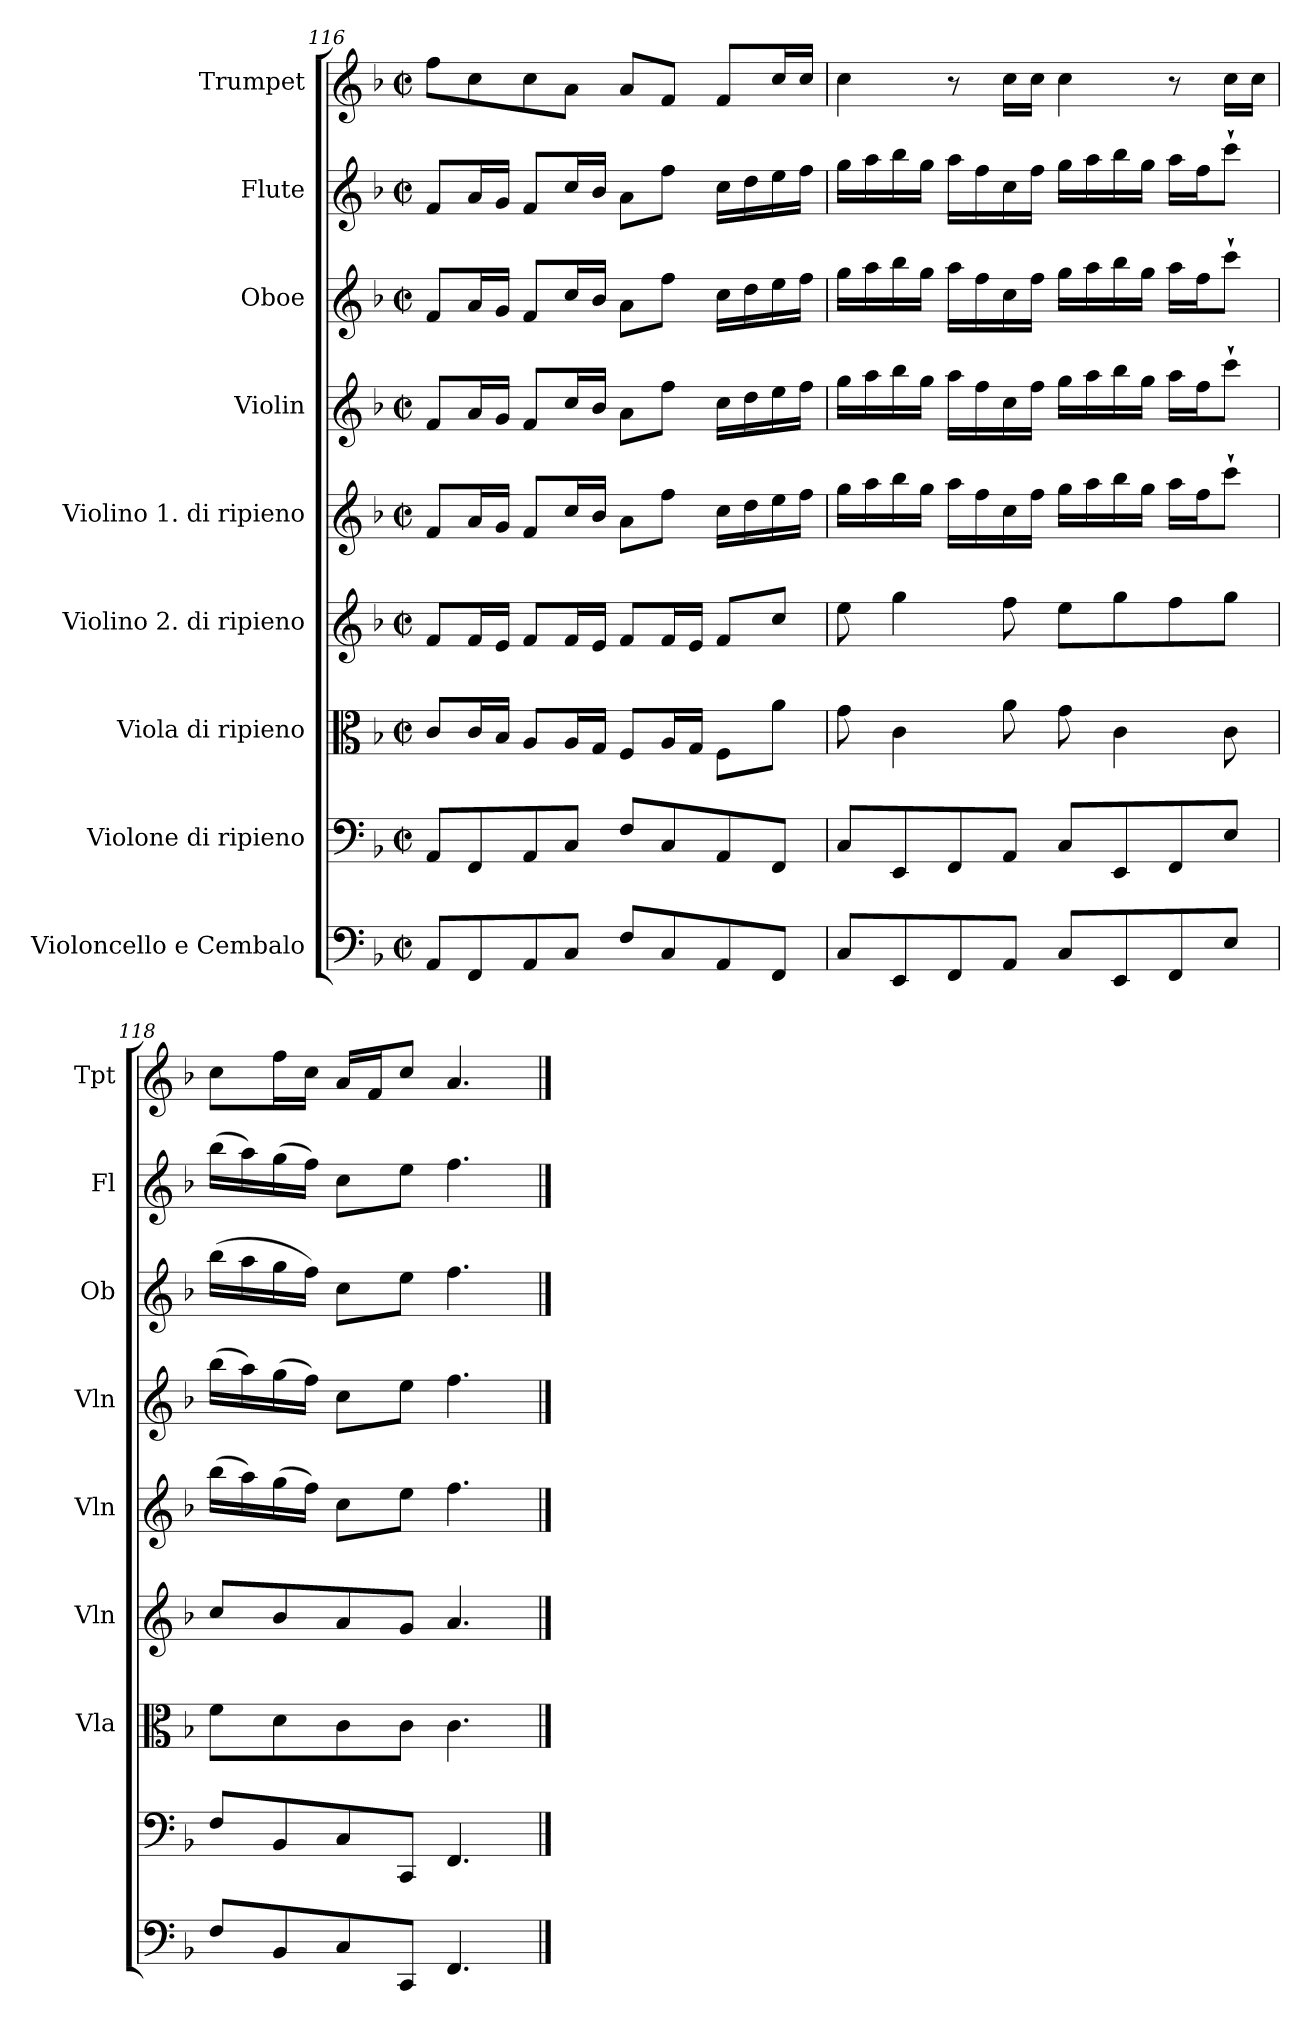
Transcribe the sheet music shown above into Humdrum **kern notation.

**kern	**kern	**kern	**kern	**kern	**kern	**kern	**kern	**kern
*part9	*part8	*part7	*part6	*part5	*part4	*part3	*part2	*part1
*staff9	*staff8	*staff7	*staff6	*staff5	*staff4	*staff3	*staff2	*staff1
*I"Violoncello e Cembalo	*I"Violone di ripieno	*I"Viola di ripieno	*I"Violino 2. di ripieno	*I"Violino 1. di ripieno	*I"Violin	*I"Oboe	*I"Flute	*I"Trumpet
*	*	*I'Vla	*I'Vln	*I'Vln	*I'Vln	*I'Ob	*I'Fl	*I'Tpt
*clefF4	*clefF4	*clefC3	*clefG2	*clefG2	*clefG2	*clefG2	*clefG2	*clefG2
*k[b-]	*k[b-]	*k[b-]	*k[b-]	*k[b-]	*k[b-]	*k[b-]	*k[b-]	*k[b-]
*F:	*F:	*F:	*F:	*F:	*F:	*F:	*F:	*F:
*M2/2	*M2/2	*M2/2	*M2/2	*M2/2	*M2/2	*M2/2	*M2/2	*M2/2
*met(c|)	*met(c|)	*met(c|)	*met(c|)	*met(c|)	*met(c|)	*met(c|)	*met(c|)	*met(c|)
=116	=116	=116	=116	=116	=116	=116	=116	=116
8AAL	8AAL	8cL	8fL	8fL	8fL	8fL	8fL	8ffL
8FF	8FF	16cL	16fL	16aL	16aL	16aL	16aL	8cc
.	.	16B-JJ	16eJJ	16gJJ	16gJJ	16gJJ	16gJJ	.
8AA	8AA	8AL	8fL	8fL	8fL	8fL	8fL	8cc
8CJ	8CJ	16AL	16fL	16ccL	16ccL	16ccL	16ccL	8aJ
.	.	16GJJ	16eJJ	16b-JJ	16b-JJ	16b-JJ	16b-JJ	.
8FL	8FL	8FL	8fL	8aL	8aL	8aL	8aL	8aL
8C	8C	16AL	16fL	8ffJ	8ffJ	8ffJ	8ffJ	8fJ
.	.	16GJJ	16eJJ	.	.	.	.	.
8AA	8AA	8FL	8fL	16ccLL	16ccLL	16ccLL	16ccLL	8fL
.	.	.	.	16dd	16dd	16dd	16dd	.
8FFJ	8FFJ	8aJ	8ccJ	16ee	16ee	16ee	16ee	16ccL
.	.	.	.	16ffJJ	16ffJJ	16ffJJ	16ffJJ	16ccJJ
=117	=117	=117	=117	=117	=117	=117	=117	=117
8CL	8CL	8g	8ee	16ggLL	16ggLL	16ggLL	16ggLL	4cc
.	.	.	.	16aa	16aa	16aa	16aa	.
8EE	8EE	4c	4gg	16bb-	16bb-	16bb-	16bb-	.
.	.	.	.	16ggJJ	16ggJJ	16ggJJ	16ggJJ	.
8FF	8FF	.	.	16aaLL	16aaLL	16aaLL	16aaLL	8r
.	.	.	.	16ff	16ff	16ff	16ff	.
8AAJ	8AAJ	8a	8ff	16cc	16cc	16cc	16cc	16ccLL
.	.	.	.	16ffJJ	16ffJJ	16ffJJ	16ffJJ	16ccJJ
8CL	8CL	8g	8eeL	16ggLL	16ggLL	16ggLL	16ggLL	4cc
.	.	.	.	16aa	16aa	16aa	16aa	.
8EE	8EE	4c	8gg	16bb-	16bb-	16bb-	16bb-	.
.	.	.	.	16ggJJ	16ggJJ	16ggJJ	16ggJJ	.
8FF	8FF	.	8ff	16aaLL	16aaLL	16aaLL	16aaLL	8r
.	.	.	.	16ffJ	16ffJ	16ffJ	16ffJ	.
8EJ	8EJ	8c	8ggJ	8ccc`J	8ccc`J	8ccc`J	8ccc`J	16ccLL
.	.	.	.	.	.	.	.	16ccJJ
=118	=118	=118	=118	=118	=118	=118	=118	=118
8FL	8FL	8fL	8ccL	(16bb-LL	(16bb-LL	(16bb-LL	(16bb-LL	8ccL
.	.	.	.	16aa)	16aa)	16aa	16aa)	.
8BB-	8BB-	8d	8b-	(16gg	(16gg	16gg	(16gg	16ffL
.	.	.	.	16ffJJ)	16ffJJ)	16ffJJ)	16ffJJ)	16ccJJ
8C	8C	8c	8a	8ccL	8ccL	8ccL	8ccL	16aLL
.	.	.	.	.	.	.	.	16fJ
8CCJ	8CCJ	8cJ	8gJ	8eeJ	8eeJ	8eeJ	8eeJ	8ccJ
4.FF	4.FF	4.c	4.a	4.ff	4.ff	4.ff	4.ff	4.a
==	==	==	==	==	==	==	==	==
*-	*-	*-	*-	*-	*-	*-	*-	*-
